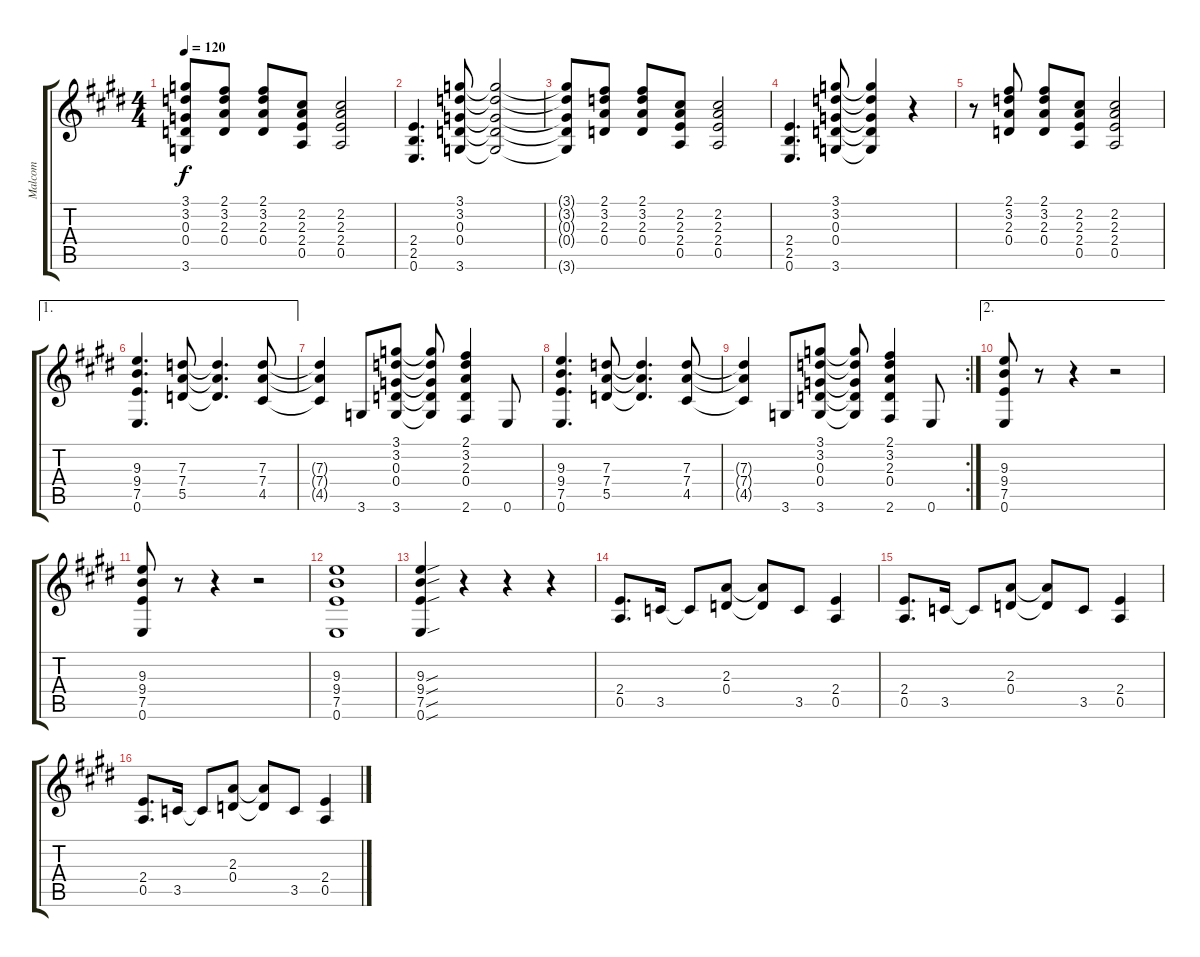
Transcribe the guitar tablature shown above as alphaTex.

\track ("Malcom" "Malcom") {instrument distortionguitar}
\staff {score tabs}
\tuning (E4 B3 G3 D3 A2 E2) {hide}
\ts (4 4)
\tempo 120
\clef g2
\ks e
(3.1{t} 3.2{t} 0.3{t} 0.4{t} 3.6{t}).8{dy f} (2.1 3.2 2.3 0.4).8 (2.1 3.2 2.3 0.4).8 (2.2 2.3 2.4 0.5).8 (2.2 2.3 2.4 0.5).2 |
(2.4 2.5 0.6).4{d} (3.1 3.2 0.3 0.4 3.6).8 (3.1{t} 3.2{t} 0.3{t} 0.4{t} 3.6{t}).2 |
(3.1{t} 3.2{t} 0.3{t} 0.4{t} 3.6{t}).8 (2.1 3.2 2.3 0.4).8 (2.1 3.2 2.3 0.4).8 (2.2 2.3 2.4 0.5).8 (2.2 2.3 2.4 0.5).2 |
(2.4 2.5 0.6).4{d} (3.1 3.2 0.3 0.4 3.6).8 (3.1{t} 3.2{t} 0.3{t} 0.4{t} 3.6{t}).4 r.4 |
r.8 (2.1 3.2 2.3 0.4).8 (2.1 3.2 2.3 0.4).8 (2.2 2.3 2.4 0.5).8 (2.2 2.3 2.4 0.5).2 |
\ae 1
(9.3 9.4 7.5 0.6).4{d} (7.3 7.4 5.5).8 (7.3{t} 7.4{t} 5.5{t}).4{d} (7.3 7.4 4.5).8 |
(7.3{t} 7.4{t} 4.5{t}).4 3.6.8 (3.1 3.2 0.3 0.4 3.6).8 (3.1{t} 3.2{t} 0.3{t} 0.4{t} 3.6{t}).8 (2.1 3.2 2.3 0.4 2.6).4 0.6.8 |
(9.3 9.4 7.5 0.6).4{d} (7.3 7.4 5.5).8 (7.3{t} 7.4{t} 5.5{t}).4{d} (7.3 7.4 4.5).8 |
\rc 2
(7.3{t} 7.4{t} 4.5{t}).4 3.6.8 (3.1 3.2 0.3 0.4 3.6).8 (3.1{t} 3.2{t} 0.3{t} 0.4{t} 3.6{t}).8 (2.1 3.2 2.3 0.4 2.6).4 0.6.8 |
\ae 2
(9.3 9.4 7.5 0.6).8 r.8 r.4 r.2 |
(9.3 9.4 7.5 0.6).8 r.8 r.4 r.2 |
(9.3 9.4 7.5 0.6).1 |
(9.3{sou} 9.4{sou} 7.5{sou} 0.6{sou}).4 r.4 r.4 r.4 |
(2.4 0.5).8{d volume 8} 3.5.16 3.5{t}.8 (2.3 0.4).8 (2.3{t} 0.4{t}).8 3.5.8 (2.4 0.5).4 |
(2.4 0.5).8{d} 3.5.16 3.5{t}.8 (2.3 0.4).8 (2.3{t} 0.4{t}).8 3.5.8 (2.4 0.5).4 |
(2.4 0.5).8{d} 3.5.16 3.5{t}.8 (2.3 0.4).8 (2.3{t} 0.4{t}).8 3.5.8 (2.4 0.5).4
